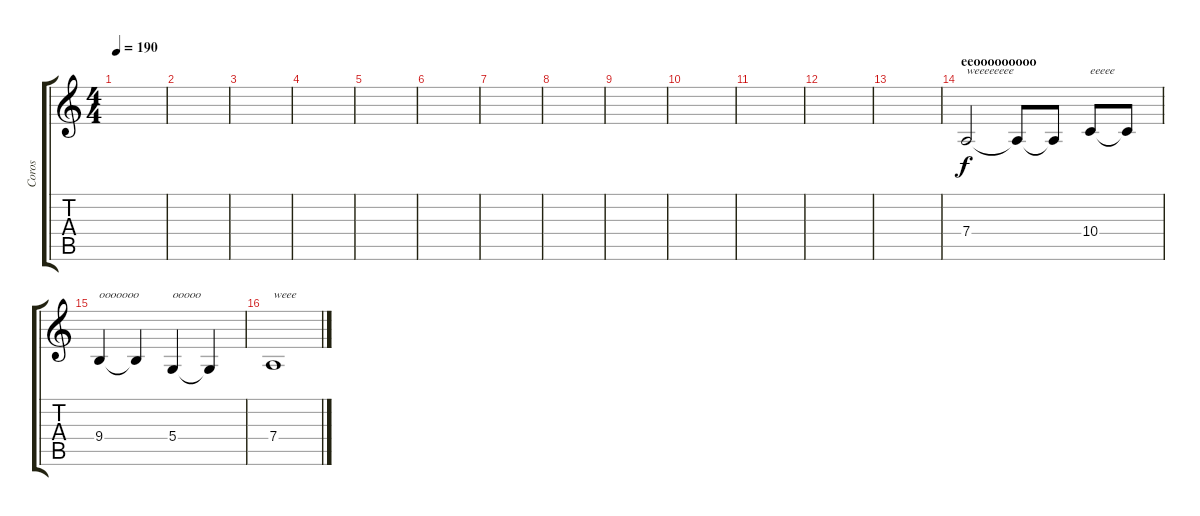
\track ("Coros" "Coros") {instrument fx5brightness}
\staff {score tabs}
\tuning (E4 B3 G3 D3 A2 E2) {hide}
\ts (4 4)
\tempo 190
\clef g2
\ks c
|
|
|
|
|
|
|
|
|
|
|
|
|
\section ("" "eeooooooooo")
7.4.2{txt "weeeeeeee"} 7.4{t}.8 7.4{t}.8 10.4.8{txt "eeeee"} 10.4{t}.8 |
9.4.4{txt "ooooooo"} 9.4{t}.4 5.4.4{txt "ooooo"} 5.4{t}.4 |
7.4.1{txt "weee"}
